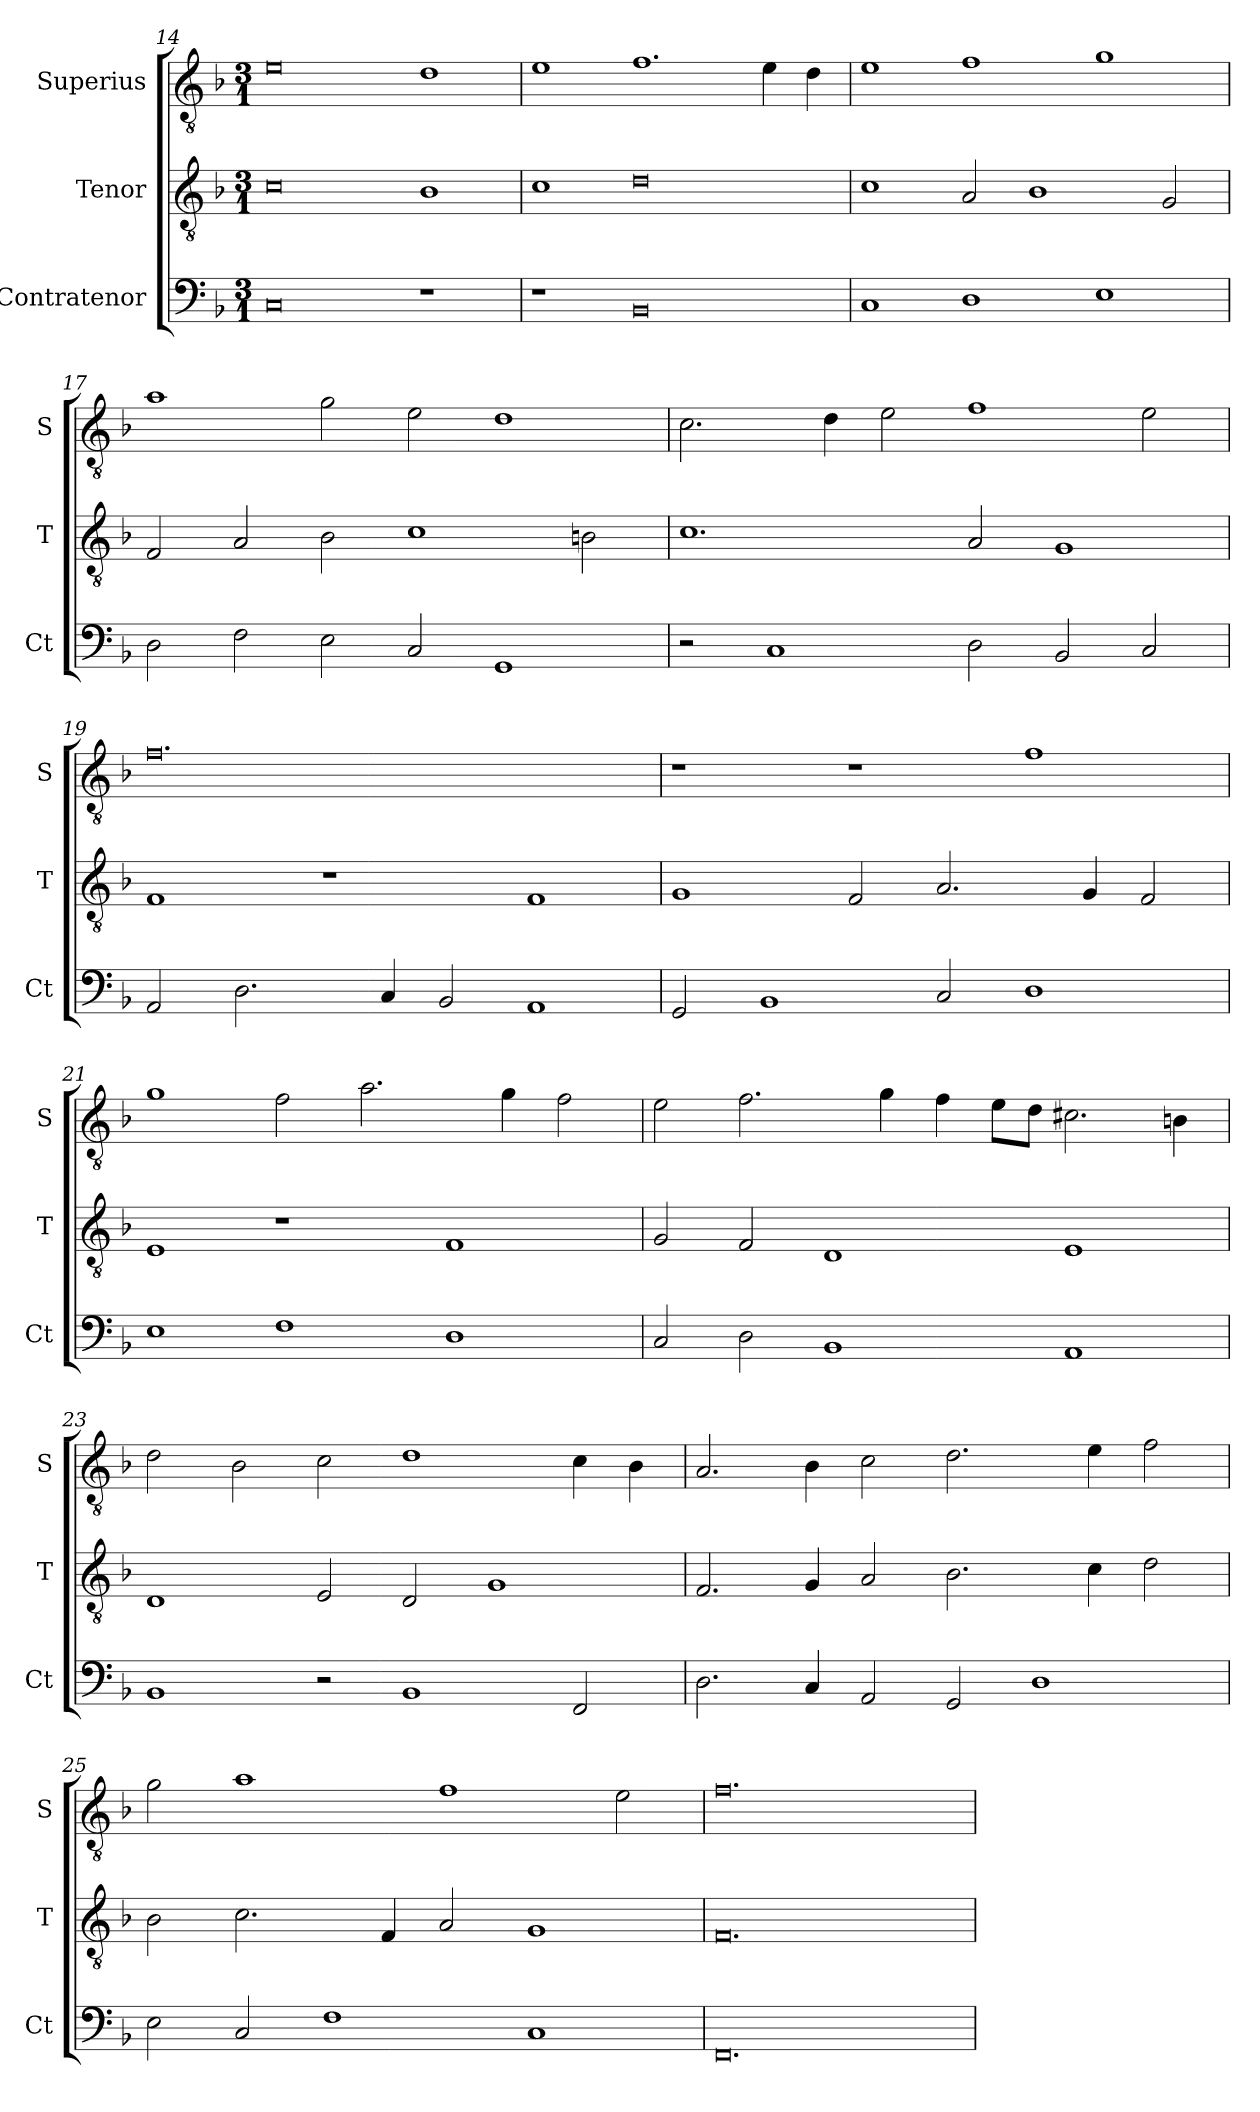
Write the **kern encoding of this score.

**kern	**kern	**kern
*part3	*part2	*part1
*staff3	*staff2	*staff1
*I"Contratenor	*I"Tenor	*I"Superius
*I'Ct	*I'T	*I'S
*clefF4	*clefGv2	*clefGv2
*k[b-]	*k[b-]	*k[b-]
*M3/1	*M3/1	*M3/1
=14	=14	=14
0C	0c	0e
1r	1B-	1d
=15	=15	=15
1r	1c	1e
0BB-	0d	1.f
.	.	4e\
.	.	4d\
=16	=16	=16
1C	1c	1e
1D	2A/	1f
.	1B-	.
1E	.	1g
.	2G/	.
=17	=17	=17
2D\	2F/	1a
2F\	2A/	.
2E\	2B-\	2g\
2C/	1c	2e\
1GG	.	1d
.	2Bn\	.
=18	=18	=18
2r	1.c	2.c\
1C	.	.
.	.	4d\
.	.	2e\
2D\	2A/	1f
2BB-/	1G	.
2C/	.	2e\
=19	=19	=19
2AA/	1F	0.f
2.D\	.	.
.	1r	.
4C/	.	.
2BB-/	.	.
1AA	1F	.
=20	=20	=20
2GG/	1G	1r
1BB-	.	.
.	2F/	1r
2C/	2.A/	.
1D	.	1f
.	4G/	.
.	2F/	.
=21	=21	=21
1E	1E	1g
1F	1r	2f\
.	.	2.a\
1D	1F	.
.	.	4g\
.	.	2f\
=22	=22	=22
2C/	2G/	2e\
2D\	2F/	2.f\
1BB-	1D	.
.	.	4g\
.	.	4f\
.	.	8e\L
.	.	8d\J
1AA	1E	2.c#X\
.	.	4Bn\
=23	=23	=23
1BB-	1D	2d\
.	.	2B-\
2r	2E/	2c\
1BB-	2D/	1d
.	1G	.
2FF/	.	4c\
.	.	4B-\
=24	=24	=24
2.D\	2.F/	2.A/
4C/	4G/	4B-\
2AA/	2A/	2c\
2GG/	2.B-\	2.d\
1D	.	.
.	4c\	4e\
.	2d\	2f\
=25	=25	=25
2E\	2B-\	2g\
2C/	2.c\	1a
1F	.	.
.	4F/	.
.	2A/	1f
1C	1G	.
.	.	2e\
=26	=26	=26
0.FF	0.F	0.f
=	=	=
*-	*-	*-
